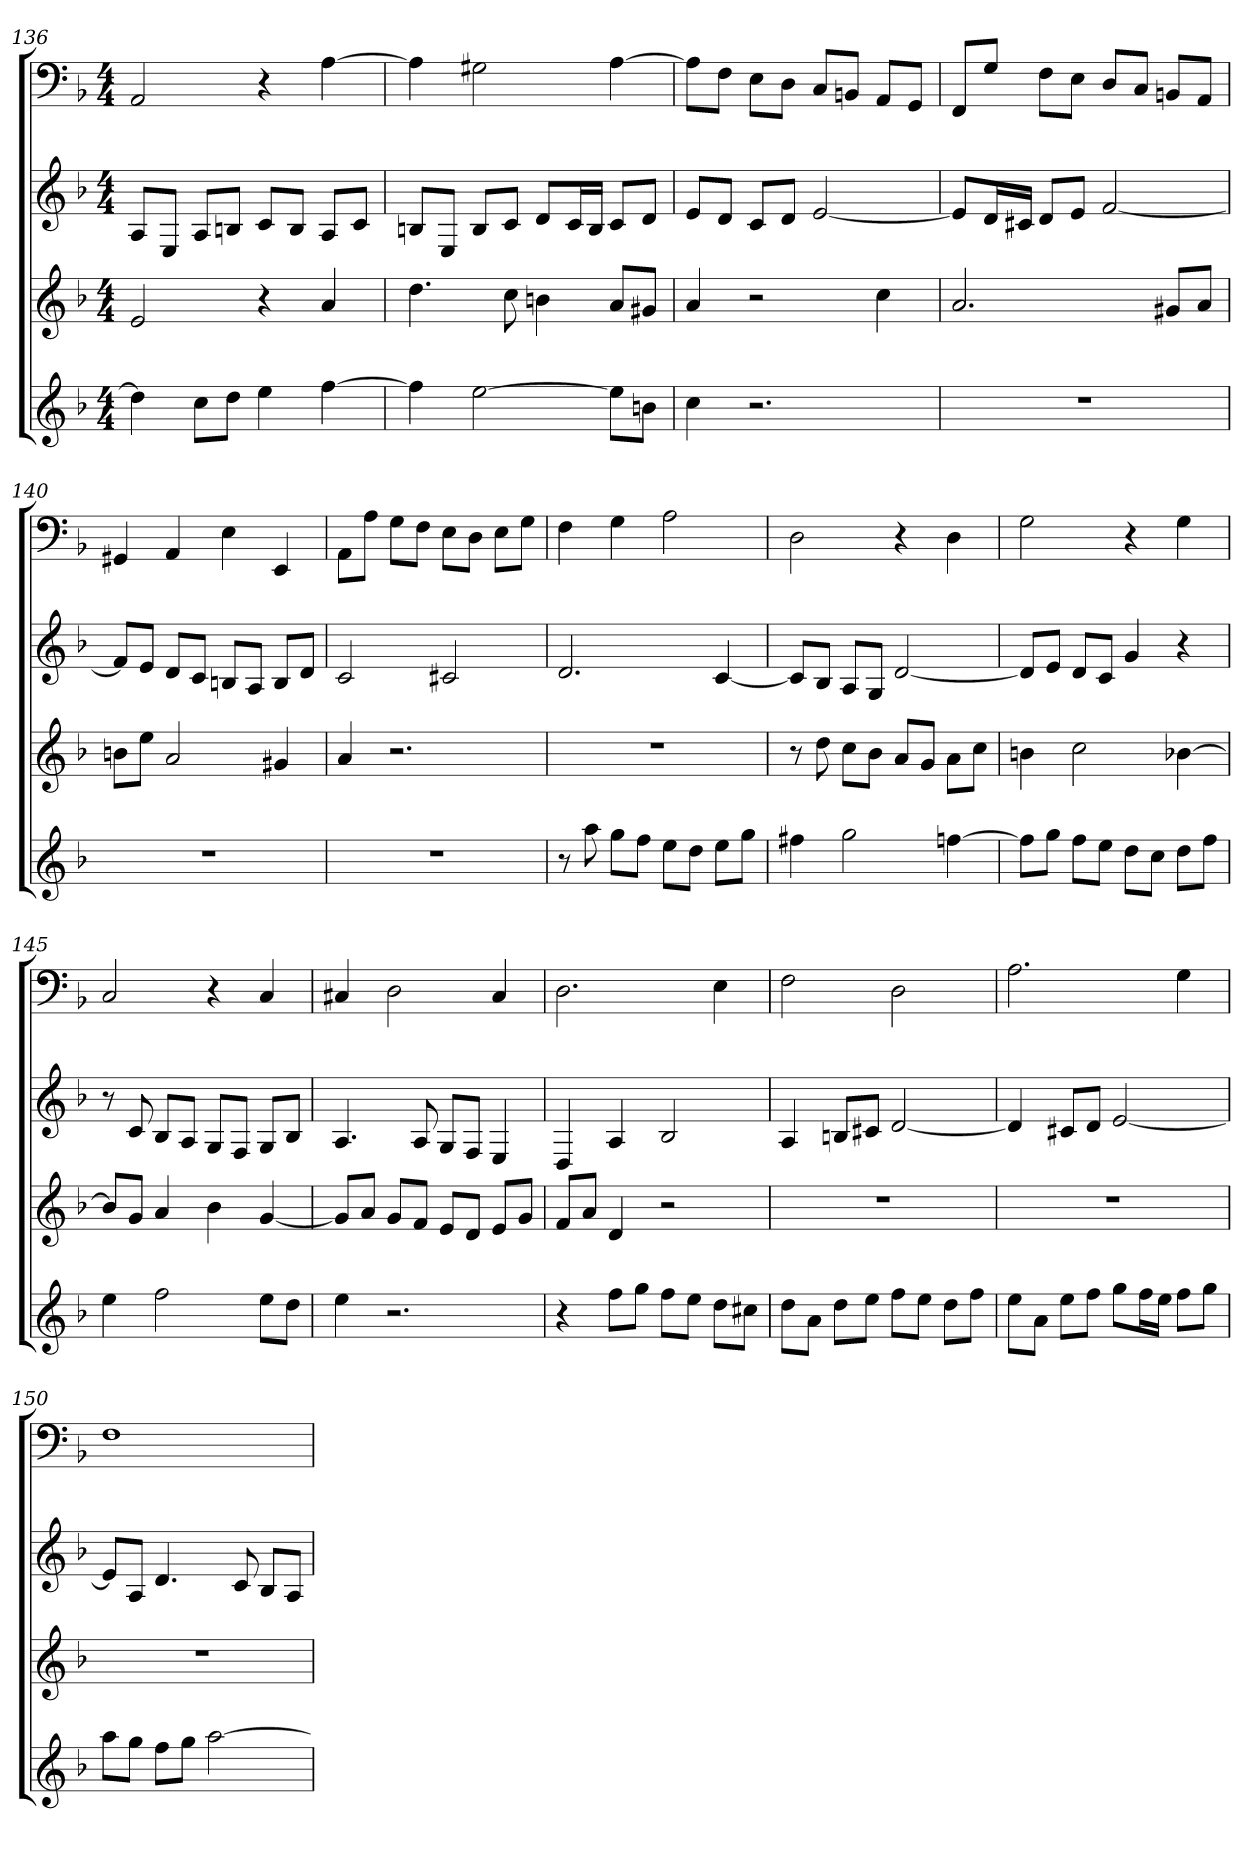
**kern	**kern	**kern	**kern
*part4	*part3	*part2	*part1
*staff4	*staff3	*staff2	*staff1
*k[b-]	*k[b-]	*k[b-]	*k[b-]
*d:	*d:	*d:	*d:
*M4/4	*M4/4	*M4/4	*M4/4
=136	=136	=136	=136
4dd]	2e	8AL	2AA
.	.	8EJ	.
8ccL	.	8AL	.
8ddJ	.	8BnJ	.
4ee	4r	8cL	4r
.	.	8BJ	.
[4ff	4a	8AL	[4A
.	.	8cJ	.
=137	=137	=137	=137
4ff]	4.dd	8BnL	4A]
.	.	8EJ	.
[2ee	.	8BL	2G#X
.	8cc	8cJ	.
.	4bn	8dL	.
.	.	16cL	.
.	.	16BJJ	.
8eeL]	8aL	8cL	[4A
8bnJ	8g#XJ	8dJ	.
=138	=138	=138	=138
4cc	4a	8eL	8AL]
.	.	8dJ	8FJ
2.r	2r	8cL	8EL
.	.	8dJ	8DJ
.	.	[2e	8CL
.	.	.	8BBnJ
.	4cc	.	8AAL
.	.	.	8GGJ
=139	=139	=139	=139
1r	2.a	8eL]	8FFL
.	.	16dL	8GJ
.	.	16c#XJJ	.
.	.	8dL	8FL
.	.	8eJ	8EJ
.	.	[2f	8DL
.	.	.	8CJ
.	8g#XL	.	8BBnL
.	8aJ	.	8AAJ
=140	=140	=140	=140
1r	8bnL	8fL]	4GG#X
.	8eeJ	8eJ	.
.	2a	8dL	4AA
.	.	8cJ	.
.	.	8BnL	4E
.	.	8AJ	.
.	4g#X	8BL	4EE
.	.	8dJ	.
=141	=141	=141	=141
1r	4a	2c	8AAL
.	.	.	8AJ
.	2.r	.	8GL
.	.	.	8FJ
.	.	2c#X	8EL
.	.	.	8DJ
.	.	.	8EL
.	.	.	8GJ
=142	=142	=142	=142
8r	1r	2.d	4F
8aa	.	.	.
8ggL	.	.	4G
8ffJ	.	.	.
8eeL	.	.	2A
8ddJ	.	.	.
8eeL	.	[4c	.
8ggJ	.	.	.
=143	=143	=143	=143
4ff#X	8r	8cL]	2D
.	8dd	8B-J	.
2gg	8ccL	8AL	.
.	8b-J	8GJ	.
.	8aL	[2d	4r
.	8gJ	.	.
[4ffn	8aL	.	4D
.	8ccJ	.	.
=144	=144	=144	=144
8ffL]	4bn	8dL]	2G
8ggJ	.	8eJ	.
8ffL	2cc	8dL	.
8eeJ	.	8cJ	.
8ddL	.	4g	4r
8ccJ	.	.	.
8ddL	[4b-X	4r	4G
8ffJ	.	.	.
=145	=145	=145	=145
4ee	8b-L]	8r	2C
.	8gJ	8c	.
2ff	4a	8B-L	.
.	.	8AJ	.
.	4b-	8GL	4r
.	.	8FJ	.
8eeL	[4g	8GL	4C
8ddJ	.	8B-J	.
=146	=146	=146	=146
4ee	8gL]	4.A	4C#X
.	8aJ	.	.
2.r	8gL	.	2D
.	8fJ	8A	.
.	8eL	8GL	.
.	8dJ	8FJ	.
.	8eL	4E	4C#
.	8gJ	.	.
=147	=147	=147	=147
4r	8fL	4D	2.D
.	8aJ	.	.
8ffL	4d	4A	.
8ggJ	.	.	.
8ffL	2r	2B-	.
8eeJ	.	.	.
8ddL	.	.	4E
8cc#XJ	.	.	.
=148	=148	=148	=148
8ddL	1r	4A	2F
8aJ	.	.	.
8ddL	.	8BnL	.
8eeJ	.	8c#XJ	.
8ffL	.	[2d	2D
8eeJ	.	.	.
8ddL	.	.	.
8ffJ	.	.	.
=149	=149	=149	=149
8eeL	1r	4d]	2.A
8aJ	.	.	.
8eeL	.	8c#XL	.
8ffJ	.	8dJ	.
8ggL	.	[2e	.
16ffL	.	.	.
16eeJJ	.	.	.
8ffL	.	.	4G
8ggJ	.	.	.
=150	=150	=150	=150
8aaL	1r	8eL]	1F
8ggJ	.	8AJ	.
8ffL	.	4.d	.
8ggJ	.	.	.
[2aa	.	.	.
.	.	8c	.
.	.	8B-L	.
.	.	8AJ	.
=	=	=	=
*-	*-	*-	*-
